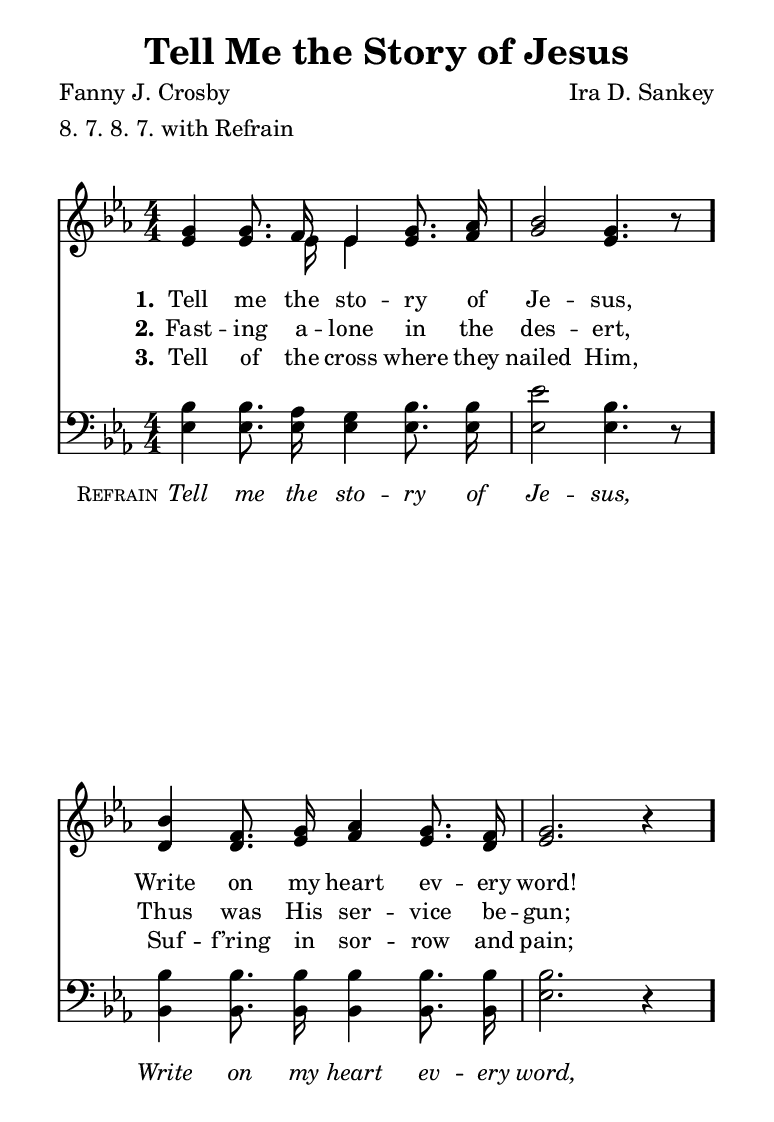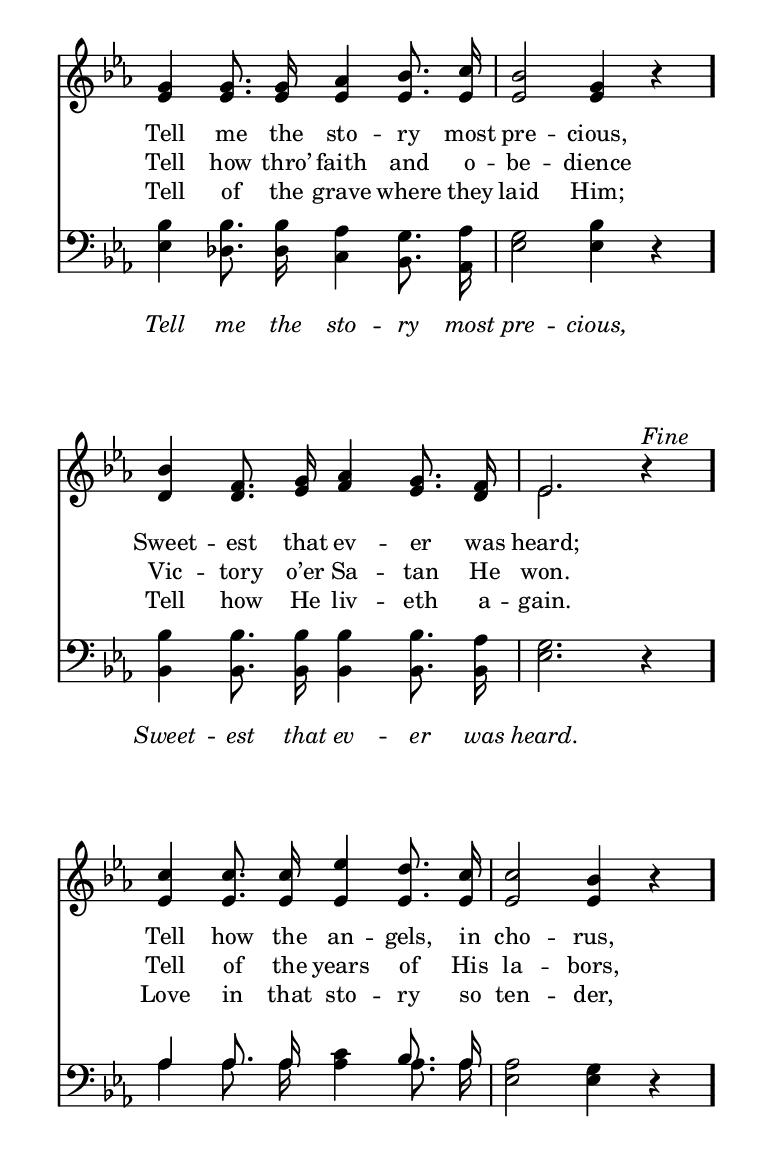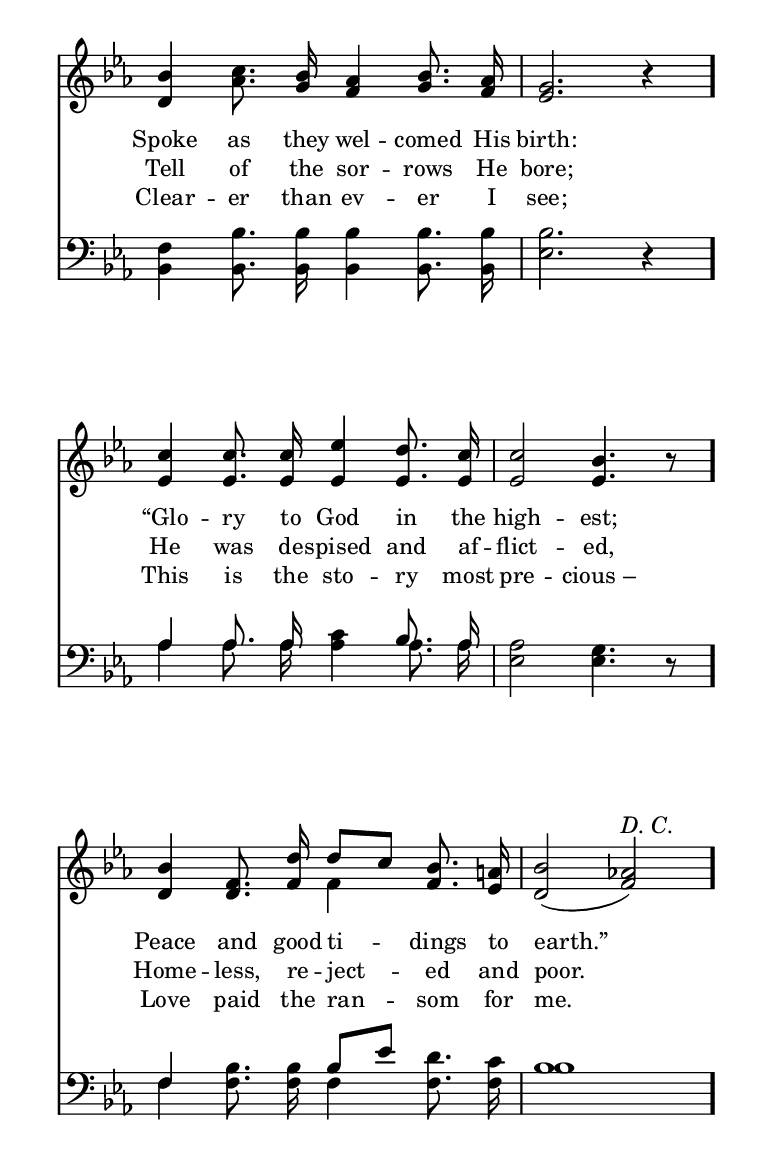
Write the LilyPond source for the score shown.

\include "common/global.ily"
\paper {
  \include "common/paper.ily"
}

\header{
  %children
  hymnnumber = "358"
  title = "Tell Me the Story of Jesus"
  tunename = ""
  meter = "8. 7. 8. 7. with Refrain"
  poet = "Fanny J. Crosby"
  composer = "Ira D. Sankey"
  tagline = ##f
}

global = {
  \include "common/overrides.ily"
  \override Staff.TimeSignature.style = #'numbered
  \time 4/4
  \override Score.MetronomeMark.transparent = ##t % hide all fermata changes too
  \tempo 4=80
  \key ees \major
  \autoBeamOff
}

patternA = { c4 c8. c16 c4 c8. c16 | } % s2 s4. r8

refrainNotesSoprano = {
\global
\relative c'' {

  \changePitch \patternA { g g f ees g aes | } bes2 g4. r8
  \changePitch \patternA { bes f g aes g f | } g2. r4
  \changePitch \patternA { g g g aes bes c | } bes2 g4 r4
  \changePitch \patternA { bes f g aes g f | } ees2. r4^\markup{\italic Fine}

}
}

notesSoprano = {
\global
\relative c'' {

  \refrainNotesSoprano
  \changePitch \patternA { c c c ees d c | } c2 bes4 r4
  \changePitch \patternA { bes c bes aes bes aes | } g2. r4
  \changePitch \patternA { c c c ees d c | } c2 bes4. r8
  \changePitch \patternA { bes f d' } d8[ c] bes8. a16 | bes2( aes!)^\markup{\italic {D. C.}} |

  \bar "." % not actually the end, so not "|."

}
}

refrainNotesAlto = {
\global
\relative e' {

  \changePitch \patternA { ees ees ees ees ees f | } g2 ees4. r8
  \changePitch \patternA { d d ees f ees d | } ees2. r4
  \changePitch \patternA { ees ees ees ees ees ees | } ees2 ees4 r4
  \changePitch \patternA { d d ees f ees d | } ees2. r4

}
}

notesAlto = {
\global
\relative e' {

  \refrainNotesAlto
  \changePitch \patternA { ees ees ees ees ees ees | } ees2 ees4 r4
  \changePitch \patternA { d aes' g f g f | } ees2. r4
  \changePitch \patternA { ees ees ees ees ees ees | } ees2 ees4. r8
  \changePitch \patternA { d d f f f ees } d2( f) |

}
}

refrainNotesTenor = {
\global
\relative a {

  \changePitch \patternA { bes bes aes g bes bes | } ees2 bes4. r8
  \changePitch \patternA { bes bes bes bes bes bes | } bes2. r4
  \changePitch \patternA { bes bes bes aes g aes | } g2 bes4 r4
  \changePitch \patternA { bes bes bes bes bes aes | } g2. r4

}
}

notesTenor = {
\global
\relative a {

  \refrainNotesTenor
  \changePitch \patternA { aes aes aes c bes aes | } aes2 g4 r4
  \changePitch \patternA { f bes bes bes bes bes | } bes2. r4
  \changePitch \patternA { aes aes aes c bes aes | } aes2 g4. r8
  \changePitch \patternA { f bes bes } bes8[ ees] d8. c16 | bes1 |

}
}

refrainNotesBass = {
\global
\relative f {

  \changePitch \patternA { ees ees ees ees ees ees | } ees2 ees4. r8
  \changePitch \patternA { bes bes bes bes bes bes | } ees2. r4
  \changePitch \patternA { ees des des c bes aes | } ees'2 ees4 r4
  \changePitch \patternA { bes bes bes bes bes bes | } ees2. r4

}
}

notesBass = {
\global
\relative f {

  \refrainNotesBass
  \changePitch \patternA { aes aes aes aes aes aes | } ees2 ees4 r4
  \changePitch \patternA { bes bes bes bes bes bes | } ees2. r4
  \changePitch \patternA { aes aes aes aes aes aes | } ees2 ees4. r8
  \changePitch \patternA { f f f f f f | } bes1 |

}
}

Refrain = \lyricmode {
\set stanza = \markup \small \normal-text \caps "Refrain"

\italicsOn Tell me the sto -- ry of Je -- sus, \bar "."
Write on my heart ev -- ery word, \bar "."
Tell me the sto -- ry most pre -- cious, \bar "."
Sweet -- est that ev -- er was heard. \bar "."

}

wordsA = \lyricmode {
\set stanza = "1."

Tell me the sto -- ry of Je -- sus, \bar "."
Write on my heart ev -- ery word! \bar "."
Tell me the sto -- ry most pre -- cious, \bar "."
Sweet -- est that ev -- er was heard; \bar "."
Tell how the an -- gels, in cho -- rus, \bar "."
Spoke as they wel -- comed His birth: \bar "."
“Glo -- ry to God in the high -- est; \bar "."
Peace and good ti -- dings to earth.” \bar "."

}

wordsB = \lyricmode {
\set stanza = "2."

Fast -- ing a -- lone in the des -- ert,
Thus was His ser -- vice be -- gun;
Tell how thro’ faith and o -- be -- dience
Vic -- tory o’er Sa -- tan He won.
Tell of the years of His la -- bors,
Tell of the sor -- rows He bore;
He was de -- spised and af -- flict -- ed,
Home -- less, re -- ject -- ed and poor.

}

wordsC = \lyricmode {
\set stanza = "3."

Tell of the cross where they nailed Him,
Suf -- f’ring in sor -- row and pain;
Tell of the grave where they laid Him;
Tell how He liv -- eth a -- gain.
Love in that sto -- ry so ten -- der,
Clear -- er than ev -- er I see;
This is the sto -- ry most pre -- cious_–
Love paid the ran -- som for me.

}

\score {
  \context ChoirStaff <<
    \context Staff = upper <<
      \set Staff.autoBeaming = ##f
      \set ChoirStaff.systemStartDelimiter = #'SystemStartBar
      \set ChoirStaff.printPartCombineTexts = ##f
      \partcombine #'(2 . 9) \notesSoprano \notesAlto
      \context NullVoice = sopranos { \voiceOne << \notesSoprano >> }
      \context Lyrics = one   \lyricsto sopranos \wordsA
      \context Lyrics = two   \lyricsto sopranos \wordsB
      \context Lyrics = three \lyricsto sopranos \wordsC
    >>
    \context Staff = men <<
      \set Staff.autoBeaming = ##f
      \clef bass
      \set ChoirStaff.printPartCombineTexts = ##f
      \partcombine #'(2 . 9) \notesTenor \notesBass
    >>
    \new Lyrics \with { alignBelowContext = men } \lyricsto sopranos \Refrain
  >>
  \layout {
    \include "common/layout.ily"
  }
}

\score {
  \context ChoirStaff <<
    \context Staff = upper <<
      \context Voice = sopranos { \voiceOne { \notesSoprano \refrainNotesSoprano } }
      \context Voice = altos { \voiceTwo { \notesAlto \refrainNotesAlto } }
    >>
    \context Staff = men <<
      \clef bass
      \context Voice = tenors { \voiceOne { \notesTenor \refrainNotesTenor } }
      \context Voice = basses { \voiceTwo { \notesBass \refrainNotesBass } }
    >>
  >>
  \midi{
    \include "common/midi.ily"
  }
}

\version "2.19.49"  % necessary for upgrading to future LilyPond versions.

% vi:set et ts=2 sw=2 ai nocindent syntax=lilypond:
